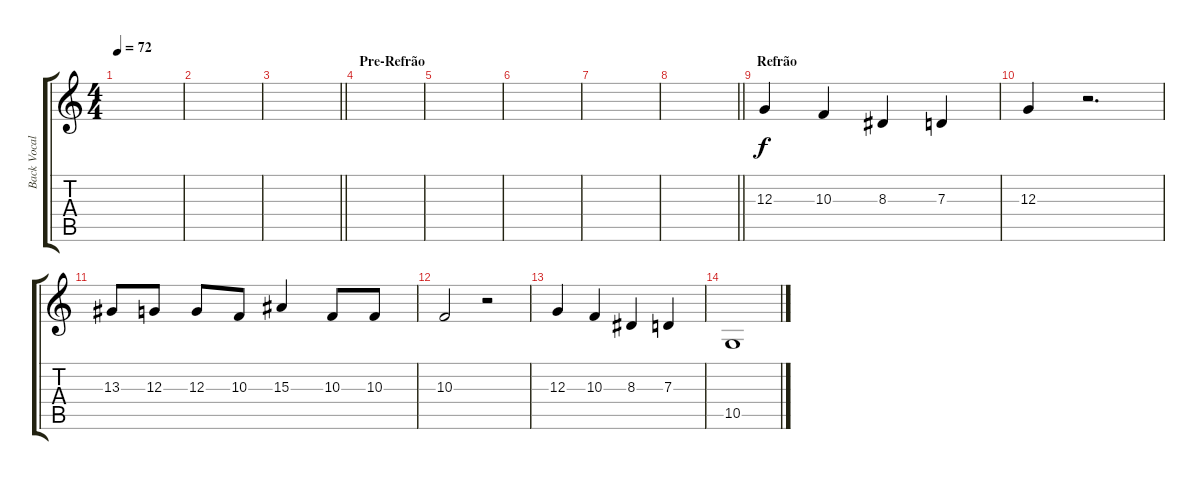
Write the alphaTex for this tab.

\track ("Back Vocal (Milton e Edu)" "Back Vocal") {instrument choiraahs}
\staff {score tabs}
\tuning (E4 B3 G3 D3 A2 E2) {hide}
\ts (4 4)
\tempo 72
\clef g2
\ks c
|
|
\barLineRight lightlight
|
\section ("" "Pre-Refrão")
|
|
|
|
\barLineRight lightlight
|
\section ("" "Refrão")
12.3.4 10.3.4 8.3.4 7.3.4 |
12.3.4 r.2{d} |
13.3.8 12.3.8 12.3.8 10.3.8 15.3.4 10.3.8 10.3.8 |
10.3.2 r.2 |
12.3.4 10.3.4 8.3.4 7.3.4 |
10.5.1
